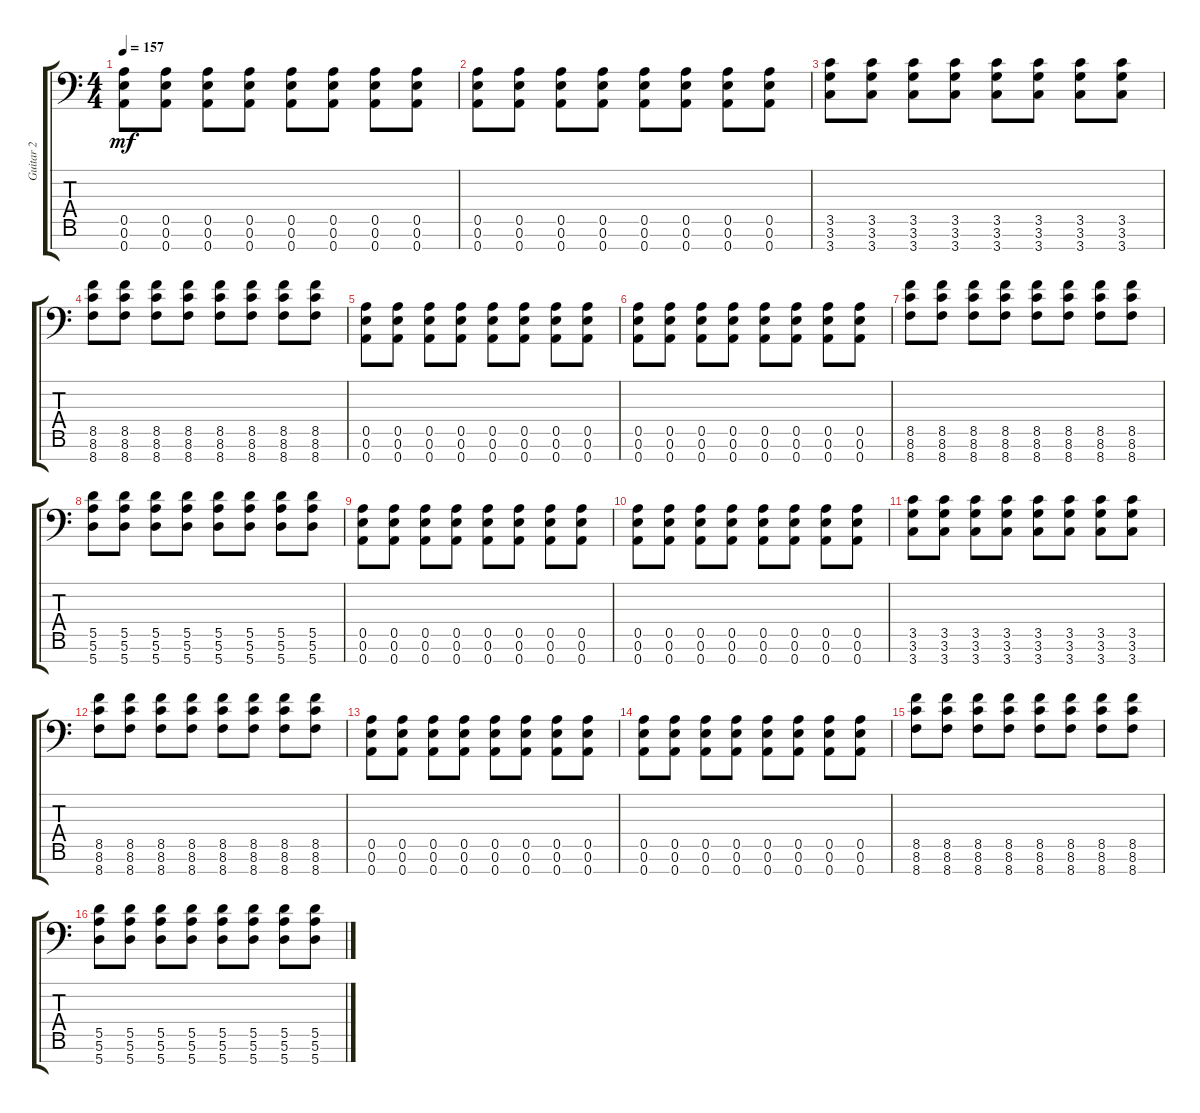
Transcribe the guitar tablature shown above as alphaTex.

\track ("Guitar 2" "Guitar 2") {instrument overdrivenguitar}
\staff {score tabs}
\tuning (E4 B3 G3 D3 A2 E2 A1) {hide}
\ts (4 4)
\tempo 157
\clef f4
\ks c
(0.5 0.6 0.7).8{dy mf} (0.5 0.6 0.7).8 (0.5 0.6 0.7).8 (0.5 0.6 0.7).8 (0.5 0.6 0.7).8 (0.5 0.6 0.7).8 (0.5 0.6 0.7).8 (0.5 0.6 0.7).8 |
(0.5 0.6 0.7).8 (0.5 0.6 0.7).8 (0.5 0.6 0.7).8 (0.5 0.6 0.7).8 (0.5 0.6 0.7).8 (0.5 0.6 0.7).8 (0.5 0.6 0.7).8 (0.5 0.6 0.7).8 |
(3.5 3.6 3.7).8 (3.5 3.6 3.7).8 (3.5 3.6 3.7).8 (3.5 3.6 3.7).8 (3.5 3.6 3.7).8 (3.5 3.6 3.7).8 (3.5 3.6 3.7).8 (3.5 3.6 3.7).8 |
(8.5 8.6 8.7).8 (8.5 8.6 8.7).8 (8.5 8.6 8.7).8 (8.5 8.6 8.7).8 (8.5 8.6 8.7).8 (8.5 8.6 8.7).8 (8.5 8.6 8.7).8 (8.5 8.6 8.7).8 |
(0.5 0.6 0.7).8 (0.5 0.6 0.7).8 (0.5 0.6 0.7).8 (0.5 0.6 0.7).8 (0.5 0.6 0.7).8 (0.5 0.6 0.7).8 (0.5 0.6 0.7).8 (0.5 0.6 0.7).8 |
(0.5 0.6 0.7).8 (0.5 0.6 0.7).8 (0.5 0.6 0.7).8 (0.5 0.6 0.7).8 (0.5 0.6 0.7).8 (0.5 0.6 0.7).8 (0.5 0.6 0.7).8 (0.5 0.6 0.7).8 |
(8.5 8.6 8.7).8 (8.5 8.6 8.7).8 (8.5 8.6 8.7).8 (8.5 8.6 8.7).8 (8.5 8.6 8.7).8 (8.5 8.6 8.7).8 (8.5 8.6 8.7).8 (8.5 8.6 8.7).8 |
(5.5 5.6 5.7).8 (5.5 5.6 5.7).8 (5.5 5.6 5.7).8 (5.5 5.6 5.7).8 (5.5 5.6 5.7).8 (5.5 5.6 5.7).8 (5.5 5.6 5.7).8 (5.5 5.6 5.7).8 |
(0.5 0.6 0.7).8 (0.5 0.6 0.7).8 (0.5 0.6 0.7).8 (0.5 0.6 0.7).8 (0.5 0.6 0.7).8 (0.5 0.6 0.7).8 (0.5 0.6 0.7).8 (0.5 0.6 0.7).8 |
(0.5 0.6 0.7).8 (0.5 0.6 0.7).8 (0.5 0.6 0.7).8 (0.5 0.6 0.7).8 (0.5 0.6 0.7).8 (0.5 0.6 0.7).8 (0.5 0.6 0.7).8 (0.5 0.6 0.7).8 |
(3.5 3.6 3.7).8 (3.5 3.6 3.7).8 (3.5 3.6 3.7).8 (3.5 3.6 3.7).8 (3.5 3.6 3.7).8 (3.5 3.6 3.7).8 (3.5 3.6 3.7).8 (3.5 3.6 3.7).8 |
(8.5 8.6 8.7).8 (8.5 8.6 8.7).8 (8.5 8.6 8.7).8 (8.5 8.6 8.7).8 (8.5 8.6 8.7).8 (8.5 8.6 8.7).8 (8.5 8.6 8.7).8 (8.5 8.6 8.7).8 |
(0.5 0.6 0.7).8 (0.5 0.6 0.7).8 (0.5 0.6 0.7).8 (0.5 0.6 0.7).8 (0.5 0.6 0.7).8 (0.5 0.6 0.7).8 (0.5 0.6 0.7).8 (0.5 0.6 0.7).8 |
(0.5 0.6 0.7).8 (0.5 0.6 0.7).8 (0.5 0.6 0.7).8 (0.5 0.6 0.7).8 (0.5 0.6 0.7).8 (0.5 0.6 0.7).8 (0.5 0.6 0.7).8 (0.5 0.6 0.7).8 |
(8.5 8.6 8.7).8 (8.5 8.6 8.7).8 (8.5 8.6 8.7).8 (8.5 8.6 8.7).8 (8.5 8.6 8.7).8 (8.5 8.6 8.7).8 (8.5 8.6 8.7).8 (8.5 8.6 8.7).8 |
(5.5 5.6 5.7).8 (5.5 5.6 5.7).8 (5.5 5.6 5.7).8 (5.5 5.6 5.7).8 (5.5 5.6 5.7).8 (5.5 5.6 5.7).8 (5.5 5.6 5.7).8 (5.5 5.6 5.7).8
